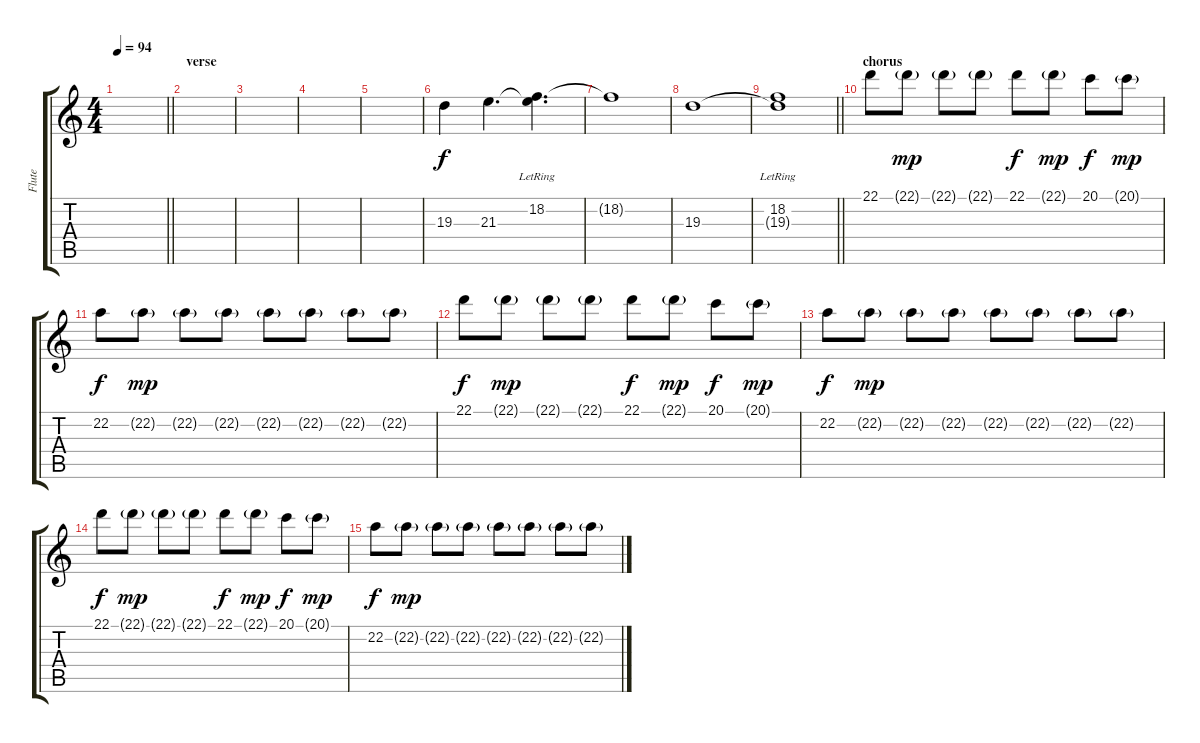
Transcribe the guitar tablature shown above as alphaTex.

\track ("Flute" "Flute") {instrument panflute}
\staff {score tabs}
\tuning (E4 B3 G3 D3 A2 E2) {hide}
\ts (4 4)
\tempo 94
\clef g2
\barLineRight lightlight
\ks c
|
\section ("" "verse")
|
|
|
|
19.3.4 21.3.4{d} (18.2{lr} 21.3{t}).4{d} |
18.2{t}.1 |
19.3.1 |
\barLineRight lightlight
(18.2{lr} 19.3{t}).1 |
\section ("" "chorus")
22.1.8 22.1{g}.8{dy mp} 22.1{g}.8 22.1{g}.8 22.1.8{dy f} 22.1{g}.8{dy mp} 20.1.8{dy f} 20.1{g}.8{dy mp} |
22.2.8{dy f} 22.2{g}.8{dy mp} 22.2{g}.8 22.2{g}.8 22.2{g}.8 22.2{g}.8 22.2{g}.8 22.2{g}.8 |
22.1.8{dy f} 22.1{g}.8{dy mp} 22.1{g}.8 22.1{g}.8 22.1.8{dy f} 22.1{g}.8{dy mp} 20.1.8{dy f} 20.1{g}.8{dy mp} |
22.2.8{dy f} 22.2{g}.8{dy mp} 22.2{g}.8 22.2{g}.8 22.2{g}.8 22.2{g}.8 22.2{g}.8 22.2{g}.8 |
22.1.8{dy f} 22.1{g}.8{dy mp} 22.1{g}.8 22.1{g}.8 22.1.8{dy f} 22.1{g}.8{dy mp} 20.1.8{dy f} 20.1{g}.8{dy mp} |
22.2.8{dy f} 22.2{g}.8{dy mp} 22.2{g}.8 22.2{g}.8 22.2{g}.8 22.2{g}.8 22.2{g}.8 22.2{g}.8
